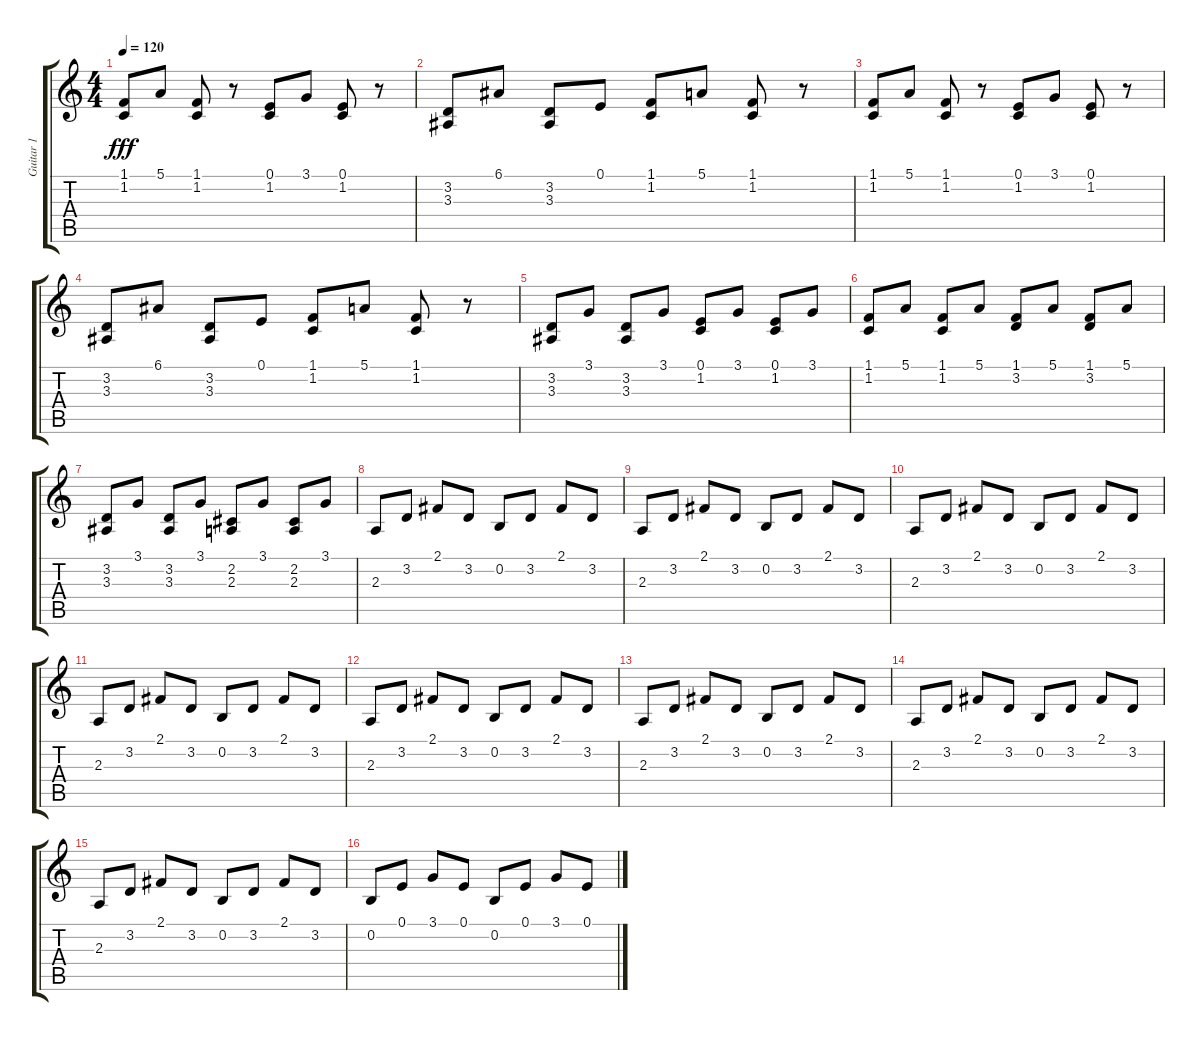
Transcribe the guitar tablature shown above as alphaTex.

\track ("Guitar 1" "Guitar 1") {instrument orchestralharp}
\staff {score tabs}
\tuning (E4 B3 G3 D3 A2 E2) {hide}
\ts (4 4)
\tempo 120
\clef g2
\ks c
(1.1 1.2).8{dy fff} 5.1.8 (1.1 1.2).8 r.8 (0.1 1.2).8 3.1.8 (0.1 1.2).8 r.8 |
(3.2 3.3).8 6.1.8 (3.2 3.3).8 0.1.8 (1.1 1.2).8 5.1.8 (1.1 1.2).8 r.8 |
(1.1 1.2).8 5.1.8 (1.1 1.2).8 r.8 (0.1 1.2).8 3.1.8 (0.1 1.2).8 r.8 |
(3.2 3.3).8 6.1.8 (3.2 3.3).8 0.1.8 (1.1 1.2).8 5.1.8 (1.1 1.2).8 r.8 |
(3.2 3.3).8 3.1.8 (3.2 3.3).8 3.1.8 (0.1 1.2).8 3.1.8 (0.1 1.2).8 3.1.8 |
(1.1 1.2).8 5.1.8 (1.1 1.2).8 5.1.8 (1.1 3.2).8 5.1.8 (1.1 3.2).8 5.1.8 |
(3.2 3.3).8 3.1.8 (3.2 3.3).8 3.1.8 (2.2 2.3).8 3.1.8 (2.2 2.3).8 3.1.8 |
2.3.8 3.2.8 2.1.8 3.2.8 0.2.8 3.2.8 2.1.8 3.2.8 |
2.3.8 3.2.8 2.1.8 3.2.8 0.2.8 3.2.8 2.1.8 3.2.8 |
2.3.8 3.2.8 2.1.8 3.2.8 0.2.8 3.2.8 2.1.8 3.2.8 |
2.3.8 3.2.8 2.1.8 3.2.8 0.2.8 3.2.8 2.1.8 3.2.8 |
2.3.8 3.2.8 2.1.8 3.2.8 0.2.8 3.2.8 2.1.8 3.2.8 |
2.3.8 3.2.8 2.1.8 3.2.8 0.2.8 3.2.8 2.1.8 3.2.8 |
2.3.8 3.2.8 2.1.8 3.2.8 0.2.8 3.2.8 2.1.8 3.2.8 |
2.3.8 3.2.8 2.1.8 3.2.8 0.2.8 3.2.8 2.1.8 3.2.8 |
0.2.8 0.1.8 3.1.8 0.1.8 0.2.8 0.1.8 3.1.8 0.1.8
